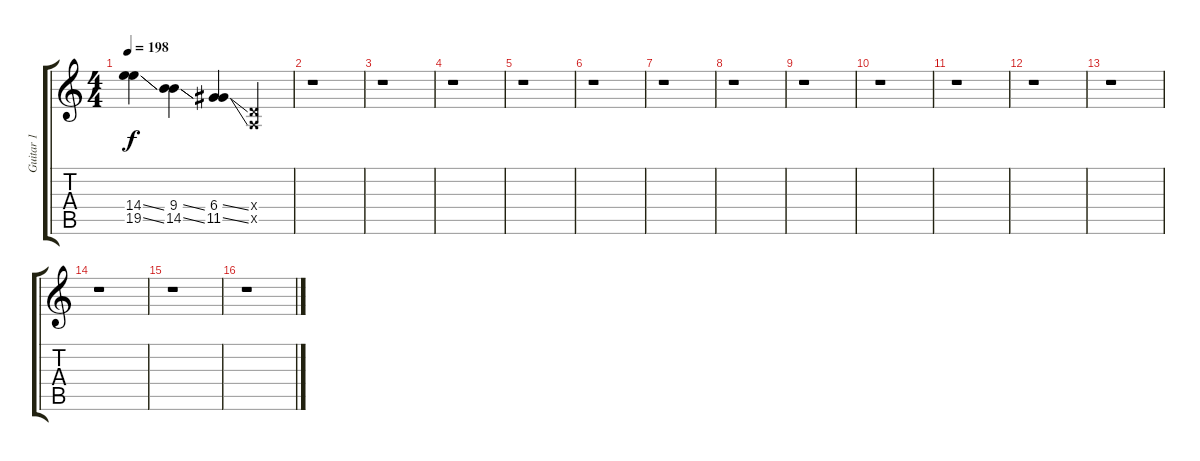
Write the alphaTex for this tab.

\track ("Guitar 1" "Guitar 1") {instrument electricguitarclean}
\staff {score tabs}
\tuning (E4 B3 G3 D3 A2 E2) {hide}
\ts (4 4)
\tempo 198
\clef g2
\ks c
(14.4{ss} 19.5{ss}).4{dy f} (9.4{ss} 14.5{ss}).4 (6.4{ss} 11.5{ss}).4 (0.4{x} 0.5{x}).4 |
r.1 |
r.1 |
r.1 |
r.1 |
r.1 |
r.1 |
r.1 |
r.1 |
r.1 |
r.1 |
r.1 |
r.1 |
r.1 |
r.1{instrument guitarfretnoise} |
r.1
